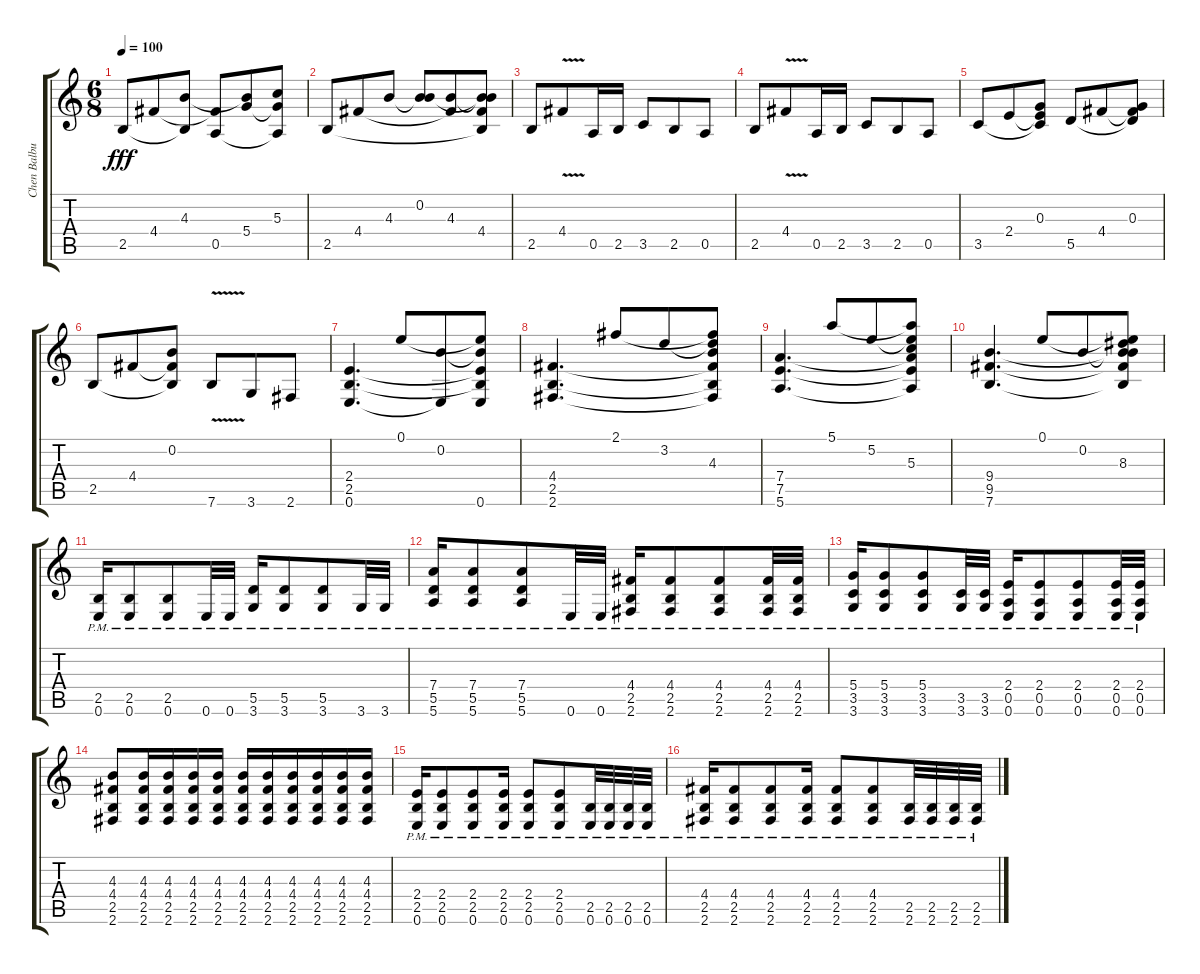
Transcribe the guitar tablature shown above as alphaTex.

\track ("Chen Balbus" "Chen Balbu") {instrument distortionguitar}
\staff {score tabs}
\tuning (E4 B3 G3 D3 A2 E2) {hide}
\ts (6 8)
\tempo 100
\clef g2
\ks c
2.5.8{dy fff} 4.4.8 (4.3 2.5{t}).8 (4.4{t} 0.5).8 (4.3{t} 5.4).8 (5.3 5.4{t} 0.5{t}).8 |
2.5.8 4.4.8 4.3.8 (0.2 4.3{t}).8 (4.3 4.4{t}).8 (0.2{t} 4.3{t} 4.4 2.5{t}).8 |
2.5.8 4.4{v}.8 0.5.16 2.5.16 3.5.8 2.5.8 0.5.8 |
2.5.8 4.4{v}.8 0.5.16 2.5.16 3.5.8 2.5.8 0.5.8 |
3.5.8 2.4.8 (0.3 2.4{t} 3.5{t}).8 5.5.8 4.4.8 (0.3 4.4{t} 5.5{t}).8 |
2.5.8 4.4.8 (0.2 4.4{t} 2.5{t}).8 7.6{v}.8 3.6.8 2.6.8 |
(2.4 2.5 0.6).4{d} 0.1.8 (0.2 0.6{t}).8 (0.1{t} 0.2{t} 2.4{t} 2.5{t} 0.6).8 |
(4.4 2.5 2.6).4{d} 2.1.8 3.2.8 (2.1{t} 3.2{t} 4.3 4.4{t} 2.5{t} 2.6{t}).8 |
(7.4 7.5 5.6).4{d} 5.1.8 5.2.8 (5.1{t} 5.2{t} 5.3 7.4{t} 7.5{t} 5.6{t}).8 |
(9.4 9.5 7.6).4{d} 0.1.8 0.2.8 (0.1{t} 0.2{t} 8.3 9.4{t} 9.5{t} 7.6{t}).8 |
(2.5{pm} 0.6{pm}).16 (2.5{pm} 0.6{pm}).8 (2.5{pm} 0.6{pm}).8 0.6{pm}.32 0.6{pm}.32 (5.5{pm} 3.6{pm}).16 (5.5{pm} 3.6{pm}).8 (5.5{pm} 3.6{pm}).8 3.6{pm}.32 3.6{pm}.32 |
(7.4{pm} 5.5{pm} 5.6{pm}).16 (7.4{pm} 5.5{pm} 5.6{pm}).8 (7.4{pm} 5.5{pm} 5.6{pm}).8 0.6{pm}.32 0.6{pm}.32 (4.4{pm} 2.5{pm} 2.6{pm}).16 (4.4{pm} 2.5{pm} 2.6{pm}).8 (4.4{pm} 2.5{pm} 2.6{pm}).8 (4.4{pm} 2.5{pm} 2.6{pm}).32 (4.4{pm} 2.5{pm} 2.6{pm}).32 |
(5.4{pm} 3.5{pm} 3.6{pm}).16 (5.4{pm} 3.5{pm} 3.6{pm}).8 (5.4{pm} 3.5{pm} 3.6{pm}).8 (3.5{pm} 3.6{pm}).32 (3.5{pm} 3.6{pm}).32 (2.4{pm} 0.5{pm} 0.6{pm}).16 (2.4{pm} 0.5{pm} 0.6{pm}).8 (2.4{pm} 0.5{pm} 0.6{pm}).8 (2.4{pm} 0.5{pm} 0.6{pm}).32 (2.4{pm} 0.5{pm} 0.6{pm}).32 |
(4.3 4.4 2.5 2.6).8 (4.3 4.4 2.5 2.6).16 (4.3 4.4 2.5 2.6).16 (4.3 4.4 2.5 2.6).16 (4.3 4.4 2.5 2.6).16 (4.3 4.4 2.5 2.6).16 (4.3 4.4 2.5 2.6).16 (4.3 4.4 2.5 2.6).16 (4.3 4.4 2.5 2.6).16 (4.3 4.4 2.5 2.6).16 (4.3 4.4 2.5 2.6).16 |
(2.4{pm} 2.5{pm} 0.6{pm}).16 (2.4{pm} 2.5{pm} 0.6{pm}).8 (2.4{pm} 2.5{pm} 0.6{pm}).8 (2.4{pm} 2.5{pm} 0.6{pm}).16 (2.4{pm} 2.5{pm} 0.6{pm}).8 (2.4{pm} 2.5{pm} 0.6{pm}).8 (2.5{pm} 0.6{pm}).32 (2.5{pm} 0.6{pm}).32 (2.5{pm} 0.6{pm}).32 (2.5{pm} 0.6{pm}).32 |
(4.4{pm} 2.5{pm} 2.6{pm}).16 (4.4{pm} 2.5{pm} 2.6{pm}).8 (4.4{pm} 2.5{pm} 2.6{pm}).8 (4.4{pm} 2.5{pm} 2.6{pm}).16 (4.4{pm} 2.5{pm} 2.6{pm}).8 (4.4{pm} 2.5{pm} 2.6{pm}).8 (2.5{pm} 2.6{pm}).32 (2.5{pm} 2.6{pm}).32 (2.5{pm} 2.6{pm}).32 (2.5{pm} 2.6{pm}).32
